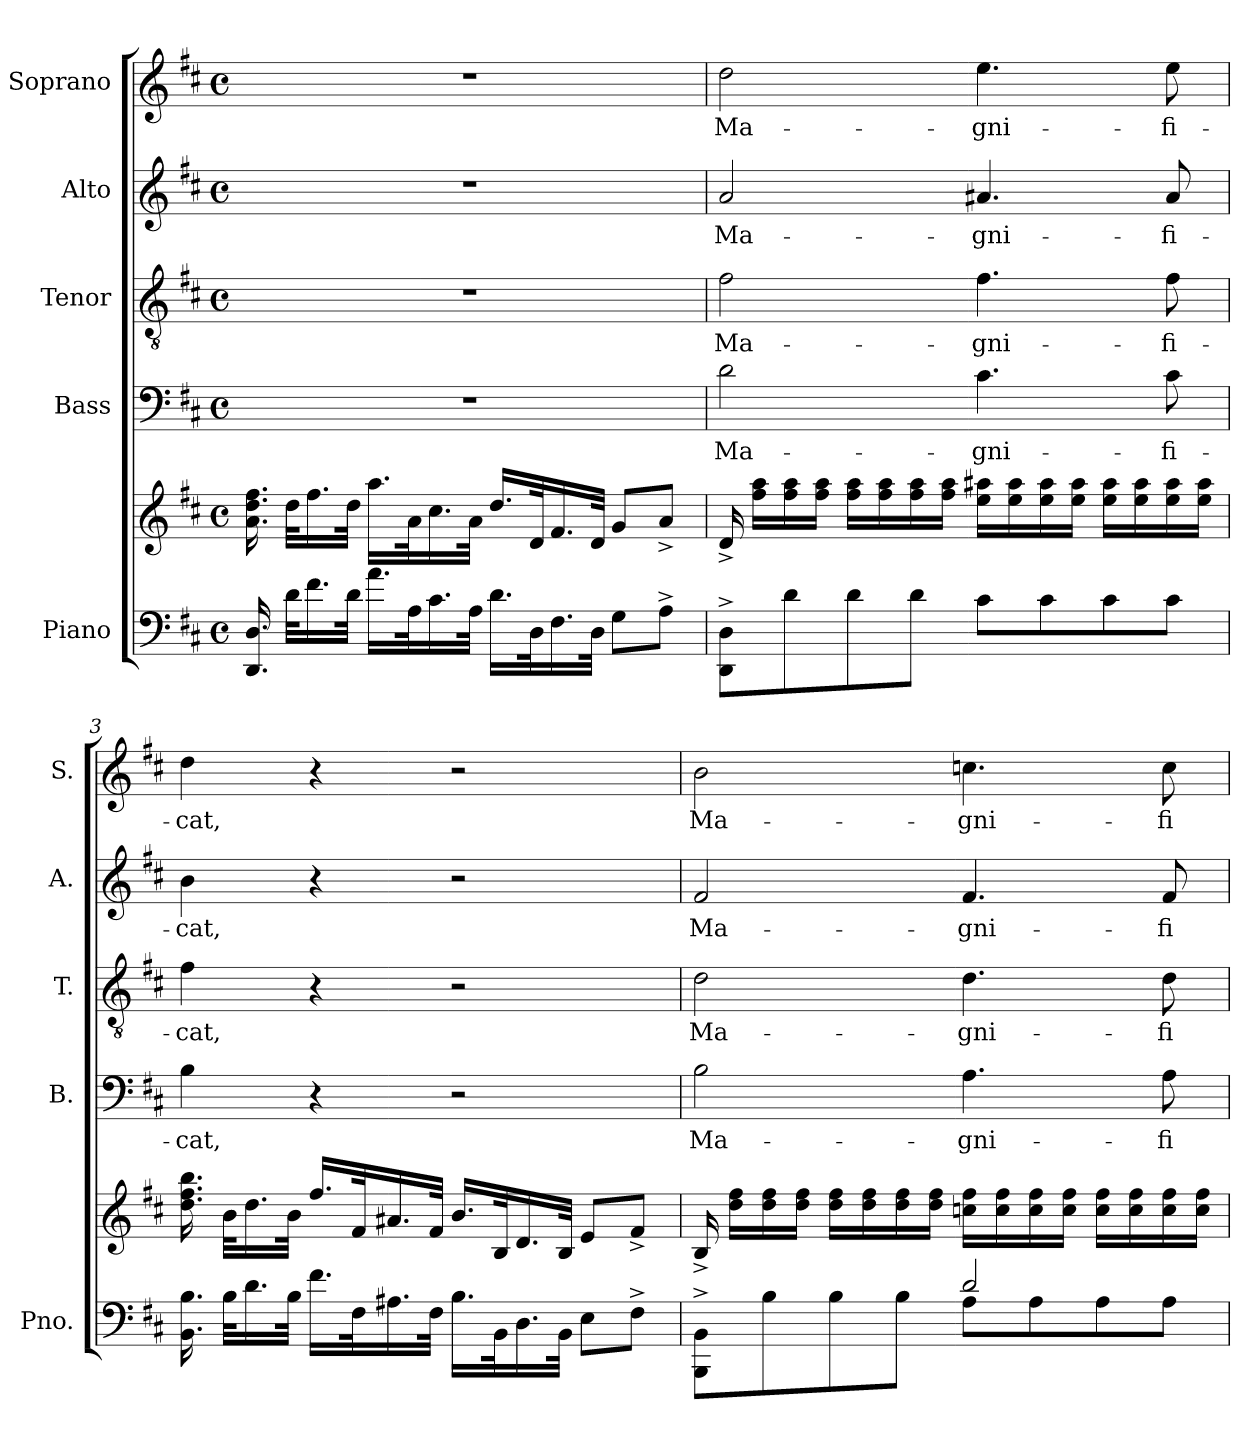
**kern	**kern	**kern	**text	**kern	**text	**kern	**text	**kern	**text
*part5	*part5	*part4	*part4	*part3	*part3	*part2	*part2	*part1	*part1
*staff6	*staff5	*staff4	*staff4	*staff3	*staff3	*staff2	*staff2	*staff1	*staff1
*I"Piano	*	*I"Bass	*	*I"Tenor	*	*I"Alto	*	*I"Soprano	*
*I'Pno.	*	*I'B.	*	*I'T.	*	*I'A.	*	*I'S.	*
!!LO:PB:g=z
*clefF4	*clefG2	*clefF4	*	*clefGv2	*	*clefG2	*	*clefG2	*
*	*	*	*	*ITrd7c12	*	*	*	*	*
*k[f#c#]	*k[f#c#]	*k[f#c#]	*	*k[f#c#]	*	*k[f#c#]	*	*k[f#c#]	*
*D:	*D:	*D:	*	*D:	*	*D:	*	*D:	*
*M4/4	*M4/4	*M4/4	*	*M4/4	*	*M4/4	*	*M4/4	*
*met(c)	*met(c)	*met(c)	*	*met(c)	*	*met(c)	*	*met(c)	*
*MM50	*MM50	*MM50	*	*MM50	*	*MM50	*	*MM50	*
=1	=1	=1	=1	=1	=1	=1	=1	=1	=1
16.DDi/ 16.Di	16.ai\ 16.ddi 16.ff#i	1r	.	1r	.	1r	.	1r	.
32di\KLL	32ddi\KLL	.	.	.	.	.	.	.	.
16.f#i\	16.ff#i\	.	.	.	.	.	.	.	.
32di\JJk	32ddi\JJk	.	.	.	.	.	.	.	.
16.ai\LL	16.aai\LL	.	.	.	.	.	.	.	.
32Ai\k	32ai\k	.	.	.	.	.	.	.	.
16.c#i\	16.cc#i\	.	.	.	.	.	.	.	.
32Ai\JJk	32ai\JJk	.	.	.	.	.	.	.	.
16.di\LL	16.ddi/LL	.	.	.	.	.	.	.	.
32Di\k	32di/k	.	.	.	.	.	.	.	.
16.F#i\	16.f#i/	.	.	.	.	.	.	.	.
32Di\JJk	32di/JJk	.	.	.	.	.	.	.	.
8Gi\L	8gi/L	.	.	.	.	.	.	.	.
8A^i\J	8a^i/J	.	.	.	.	.	.	.	.
=2	=2	=2	=2	=2	=2	=2	=2	=2	=2
!	!	!	!LO:LY:b:color=#000000	!	!	!	!	!	!
!	!	!	!	!	!LO:LY:b:color=#000000	!	!	!	!
!	!	!	!	!	!	!	!LO:LY:b:color=#000000	!	!
!	!	!	!	!	!	!	!	!	!LO:LY:b:color=#000000
8DDi\^ 8Di^L	16d^i/	2di\	Ma-	2F#i\	Ma-	2ai/	Ma-	2ddi\	Ma-
.	16ff#i\ 16aaiLL	.	.	.	.	.	.	.	.
8di\	16ff#i\ 16aai	.	.	.	.	.	.	.	.
.	16ff#i\ 16aaiJJ	.	.	.	.	.	.	.	.
8di\	16ff#i\ 16aaiLL	.	.	.	.	.	.	.	.
.	16ff#i\ 16aai	.	.	.	.	.	.	.	.
8di\J	16ff#i\ 16aai	.	.	.	.	.	.	.	.
.	16ff#i\ 16aaiJJ	.	.	.	.	.	.	.	.
!	!	!	!LO:LY:b:color=#000000	!	!	!	!	!	!
!	!	!	!	!	!LO:LY:b:color=#000000	!	!	!	!
!	!	!	!	!	!	!	!LO:LY:b:color=#000000	!	!
!	!	!	!	!	!	!	!	!	!LO:LY:b:color=#000000
8c#i\L	16eei\ 16aa#XiLL	4.c#i\	-gni-	4.F#i\	-gni-	4.a#Xi/	-gni-	4.eei\	-gni-
.	16eei\ 16aa#i	.	.	.	.	.	.	.	.
8c#i\	16eei\ 16aa#i	.	.	.	.	.	.	.	.
.	16eei\ 16aa#iJJ	.	.	.	.	.	.	.	.
8c#i\	16eei\ 16aa#iLL	.	.	.	.	.	.	.	.
.	16eei\ 16aa#i	.	.	.	.	.	.	.	.
!	!	!	!LO:LY:b:color=#000000	!	!	!	!	!	!
!	!	!	!	!	!LO:LY:b:color=#000000	!	!	!	!
!	!	!	!	!	!	!	!LO:LY:b:color=#000000	!	!
!	!	!	!	!	!	!	!	!	!LO:LY:b:color=#000000
8c#i\J	16eei\ 16aa#i	8c#i\	-fi-	8F#i\	-fi-	8a#i/	-fi-	8eei\	-fi-
.	16eei\ 16aa#iJJ	.	.	.	.	.	.	.	.
=3	=3	=3	=3	=3	=3	=3	=3	=3	=3
!	!	!	!LO:LY:b:color=#000000	!	!	!	!	!	!
!	!	!	!	!	!LO:LY:b:color=#000000	!	!	!	!
!	!	!	!	!	!	!	!LO:LY:b:color=#000000	!	!
!	!	!	!	!	!	!	!	!	!LO:LY:b:color=#000000
16.BBi\ 16.Bi	16.ddi\ 16.ff#i 16.bbi	4Bi\	-cat,	4F#i\	-cat,	4bi\	-cat,	4ddi\	-cat,
32Bi\KLL	32bi\KLL	.	.	.	.	.	.	.	.
16.di\	16.ddi\	.	.	.	.	.	.	.	.
32Bi\JJk	32bi\JJk	.	.	.	.	.	.	.	.
16.f#i\LL	16.ff#i/LL	4r	.	4r	.	4r	.	4r	.
32F#i\k	32f#i/k	.	.	.	.	.	.	.	.
16.A#Xi\	16.a#Xi/	.	.	.	.	.	.	.	.
32F#i\JJk	32f#i/JJk	.	.	.	.	.	.	.	.
16.Bi\LL	16.bi/LL	2r	.	2r	.	2r	.	2r	.
32BBi\k	32Bi/k	.	.	.	.	.	.	.	.
16.Di\	16.di/	.	.	.	.	.	.	.	.
32BBi\JJk	32Bi/JJk	.	.	.	.	.	.	.	.
8Ei\L	8ei/L	.	.	.	.	.	.	.	.
8F#^i\J	8f#^i/J	.	.	.	.	.	.	.	.
!!LO:LB:g=z
=4	=4	=4	=4	=4	=4	=4	=4	=4	=4
*^	*	*	*	*	*	*	*	*	*
!	!	!	!	!LO:LY:b:color=#000000	!	!	!	!	!	!
!	!	!	!	!	!	!LO:LY:b:color=#000000	!	!	!	!
!	!	!	!	!	!	!	!	!LO:LY:b:color=#000000	!	!
!	!	!	!	!	!	!	!	!	!	!LO:LY:b:color=#000000
8BBBi\^ 8BBi^L	2ryy	16B^i/	2Bi\	Ma-	2Di\	Ma-	2f#i/	Ma-	2bi\	Ma-
.	.	16ddi\ 16ff#iLL	.	.	.	.	.	.	.	.
8Bi\	.	16ddi\ 16ff#i	.	.	.	.	.	.	.	.
.	.	16ddi\ 16ff#iJJ	.	.	.	.	.	.	.	.
8Bi\	.	16ddi\ 16ff#iLL	.	.	.	.	.	.	.	.
.	.	16ddi\ 16ff#i	.	.	.	.	.	.	.	.
8Bi\J	.	16ddi\ 16ff#i	.	.	.	.	.	.	.	.
.	.	16ddi\ 16ff#iJJ	.	.	.	.	.	.	.	.
!	!	!	!	!LO:LY:b:color=#000000	!	!	!	!	!	!
!	!	!	!	!	!	!LO:LY:b:color=#000000	!	!	!	!
!	!	!	!	!	!	!	!	!LO:LY:b:color=#000000	!	!
!	!	!	!	!	!	!	!	!	!	!LO:LY:b:color=#000000
2di/	8Ai\L	16ccni\ 16ff#iLL	4.Ai\	-gni-	4.Di\	-gni-	4.f#i/	-gni-	4.ccni\	-gni-
.	.	16cci\ 16ff#i	.	.	.	.	.	.	.	.
.	8Ai\	16cci\ 16ff#i	.	.	.	.	.	.	.	.
.	.	16cci\ 16ff#iJJ	.	.	.	.	.	.	.	.
.	8Ai\	16cci\ 16ff#iLL	.	.	.	.	.	.	.	.
.	.	16cci\ 16ff#i	.	.	.	.	.	.	.	.
!	!	!	!	!LO:LY:b:color=#000000	!	!	!	!	!	!
!	!	!	!	!	!	!LO:LY:b:color=#000000	!	!	!	!
!	!	!	!	!	!	!	!	!LO:LY:b:color=#000000	!	!
!	!	!	!	!	!	!	!	!	!	!LO:LY:b:color=#000000
.	8Ai\J	16cci\ 16ff#i	8Ai\	-fi-	8Di\	-fi-	8f#i/	-fi-	8cci\	-fi-
.	.	16cci\ 16ff#iJJ	.	.	.	.	.	.	.	.
*v	*v	*	*	*	*	*	*	*	*	*
=	=	=	=	=	=	=	=	=	=
*-	*-	*-	*-	*-	*-	*-	*-	*-	*-
